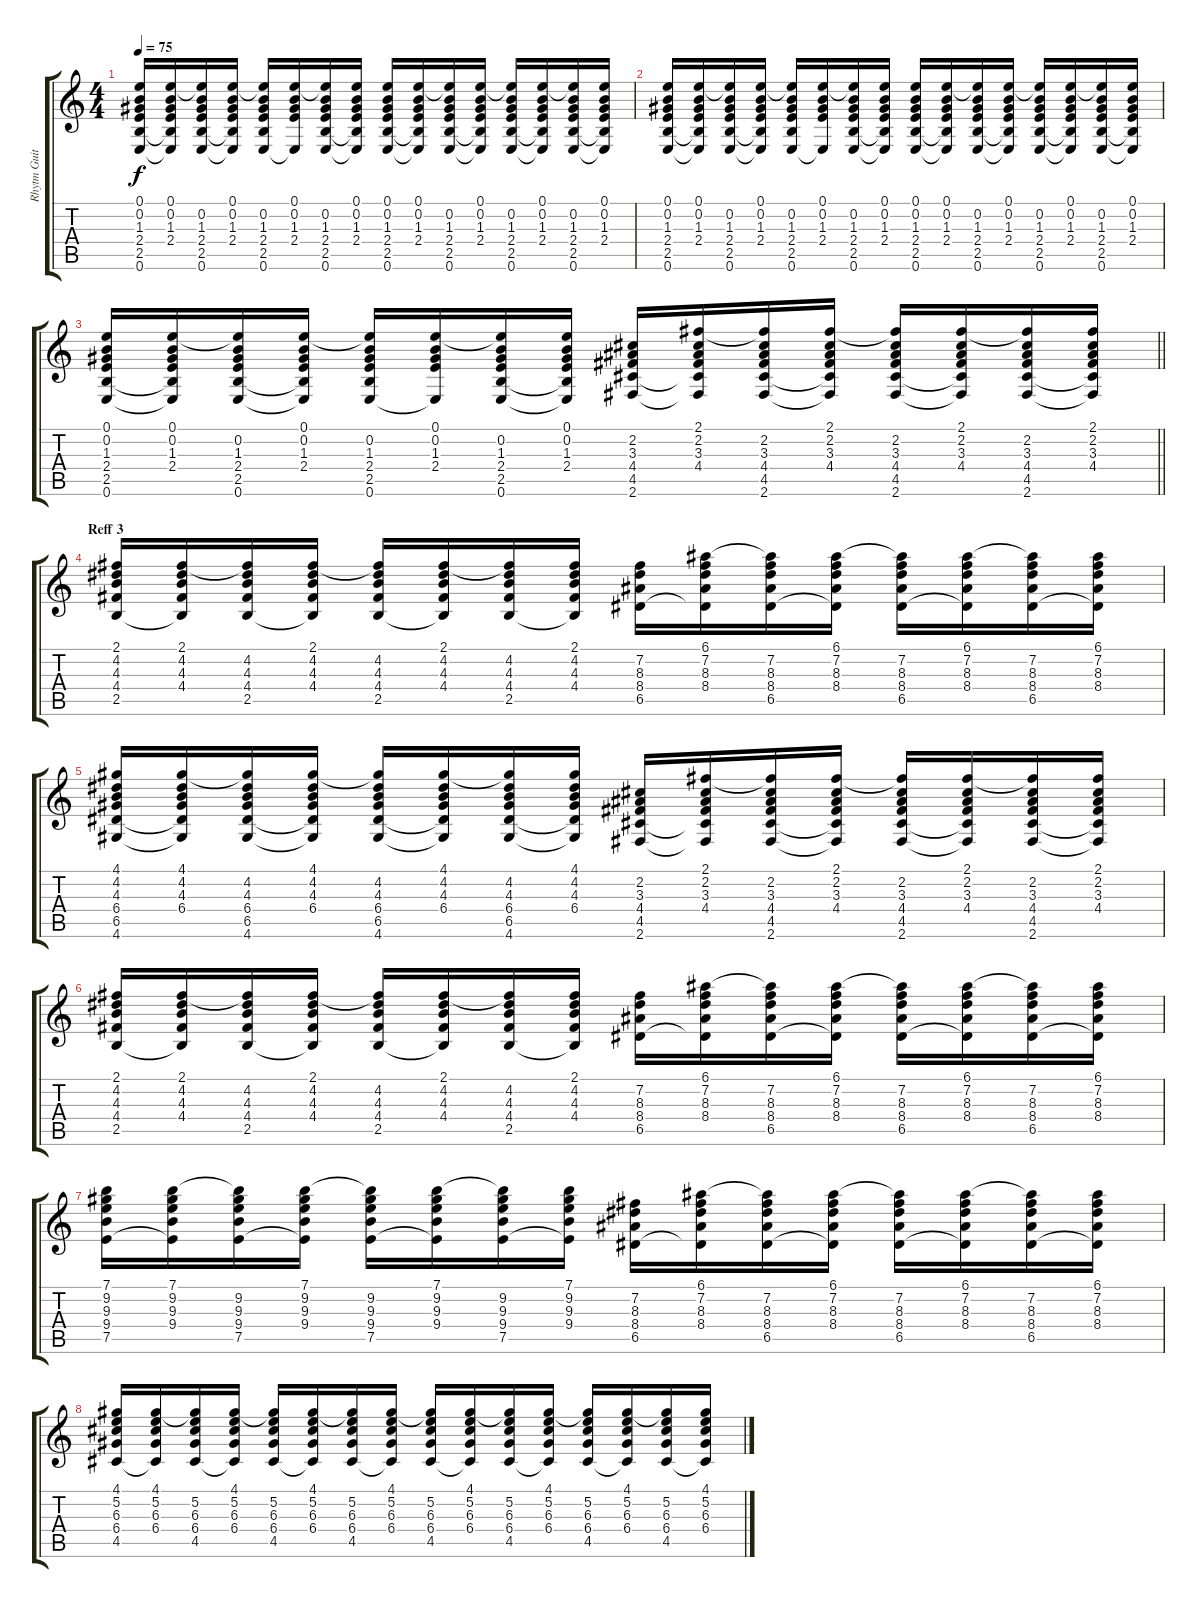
\track ("Rhytm Guitar 1 - Uki" "Rhytm Guit") {instrument acousticguitarnylon}
\staff {score tabs}
\tuning (E4 B3 G3 D3 A2 E2) {hide}
\ts (4 4)
\tempo 75
\clef g2
\ks c
(0.1 0.2 1.3 2.4 2.5 0.6).16{dy f} (0.1 0.2 1.3 2.4 2.5{t} 0.6{t}).16 (0.1{t} 0.2 1.3 2.4 2.5 0.6).16 (0.1 0.2 1.3 2.4 2.5{t} 0.6{t}).16 (0.1{t} 0.2 1.3 2.4 2.5 0.6).16 (0.1 0.2 1.3 2.4 0.6{t}).16 (0.1{t} 0.2 1.3 2.4 2.5 0.6).16 (0.1 0.2 1.3 2.4 2.5{t} 0.6{t}).16 (0.1 0.2 1.3 2.4 2.5 0.6).16 (0.1 0.2 1.3 2.4 2.5{t} 0.6{t}).16 (0.1{t} 0.2 1.3 2.4 2.5 0.6).16 (0.1 0.2 1.3 2.4 2.5{t} 0.6{t}).16 (0.1{t} 0.2 1.3 2.4 2.5 0.6).16 (0.1 0.2 1.3 2.4 2.5{t} 0.6{t}).16 (0.1{t} 0.2 1.3 2.4 2.5 0.6).16 (0.1 0.2 1.3 2.4 2.5{t} 0.6{t}).16 |
(0.1 0.2 1.3 2.4 2.5 0.6).16 (0.1 0.2 1.3 2.4 2.5{t} 0.6{t}).16 (0.1{t} 0.2 1.3 2.4 2.5 0.6).16 (0.1 0.2 1.3 2.4 2.5{t} 0.6{t}).16 (0.1{t} 0.2 1.3 2.4 2.5 0.6).16 (0.1 0.2 1.3 2.4 0.6{t}).16 (0.1{t} 0.2 1.3 2.4 2.5 0.6).16 (0.1 0.2 1.3 2.4 2.5{t} 0.6{t}).16 (0.1 0.2 1.3 2.4 2.5 0.6).16 (0.1 0.2 1.3 2.4 2.5{t} 0.6{t}).16 (0.1{t} 0.2 1.3 2.4 2.5 0.6).16 (0.1 0.2 1.3 2.4 2.5{t} 0.6{t}).16 (0.1{t} 0.2 1.3 2.4 2.5 0.6).16 (0.1 0.2 1.3 2.4 2.5{t} 0.6{t}).16 (0.1{t} 0.2 1.3 2.4 2.5 0.6).16 (0.1 0.2 1.3 2.4 2.5{t} 0.6{t}).16 |
\barLineRight lightlight
(0.1 0.2 1.3 2.4 2.5 0.6).16 (0.1 0.2 1.3 2.4 2.5{t} 0.6{t}).16 (0.1{t} 0.2 1.3 2.4 2.5 0.6).16 (0.1 0.2 1.3 2.4 2.5{t} 0.6{t}).16 (0.1{t} 0.2 1.3 2.4 2.5 0.6).16 (0.1 0.2 1.3 2.4 0.6{t}).16 (0.1{t} 0.2 1.3 2.4 2.5 0.6).16 (0.1 0.2 1.3 2.4 2.5{t} 0.6{t}).16 (2.2 3.3 4.4 4.5 2.6).16 (2.1 2.2 3.3 4.4 4.5{t} 2.6{t}).16 (2.1{t} 2.2 3.3 4.4 4.5 2.6).16 (2.1 2.2 3.3 4.4 4.5{t} 2.6{t}).16 (2.1{t} 2.2 3.3 4.4 4.5 2.6).16 (2.1 2.2 3.3 4.4 4.5{t} 2.6{t}).16 (2.1{t} 2.2 3.3 4.4 4.5 2.6).16 (2.1 2.2 3.3 4.4 4.5{t} 2.6{t}).16 |
\section ("" "Reff 3")
(2.1 4.2 4.3 4.4 2.5).16 (2.1 4.2 4.3 4.4 2.5{t}).16 (2.1{t} 4.2 4.3 4.4 2.5).16 (2.1 4.2 4.3 4.4 2.5{t}).16 (2.1{t} 4.2 4.3 4.4 2.5).16 (2.1 4.2 4.3 4.4 2.5{t}).16 (2.1{t} 4.2 4.3 4.4 2.5).16 (2.1 4.2 4.3 4.4 2.5{t}).16 (7.2 8.3 8.4 6.5).16 (6.1 7.2 8.3 8.4 6.5{t}).16 (6.1{t} 7.2 8.3 8.4 6.5).16 (6.1 7.2 8.3 8.4 6.5{t}).16 (6.1{t} 7.2 8.3 8.4 6.5).16 (6.1 7.2 8.3 8.4 6.5{t}).16 (6.1{t} 7.2 8.3 8.4 6.5).16 (6.1 7.2 8.3 8.4 6.5{t}).16 |
(4.1 4.2 4.3 6.4 6.5 4.6).16 (4.1 4.2 4.3 6.4 6.5{t} 4.6{t}).16 (4.1{t} 4.2 4.3 6.4 6.5 4.6).16 (4.1 4.2 4.3 6.4 6.5{t} 4.6{t}).16 (4.1{t} 4.2 4.3 6.4 6.5 4.6).16 (4.1 4.2 4.3 6.4 6.5{t} 4.6{t}).16 (4.1{t} 4.2 4.3 6.4 6.5 4.6).16 (4.1 4.2 4.3 6.4 6.5{t} 4.6{t}).16 (2.2 3.3 4.4 4.5 2.6).16 (2.1 2.2 3.3 4.4 4.5{t} 2.6{t}).16 (2.1{t} 2.2 3.3 4.4 4.5 2.6).16 (2.1 2.2 3.3 4.4 4.5{t} 2.6{t}).16 (2.1{t} 2.2 3.3 4.4 4.5 2.6).16 (2.1 2.2 3.3 4.4 4.5{t} 2.6{t}).16 (2.1{t} 2.2 3.3 4.4 4.5 2.6).16 (2.1 2.2 3.3 4.4 4.5{t} 2.6{t}).16 |
(2.1 4.2 4.3 4.4 2.5).16 (2.1 4.2 4.3 4.4 2.5{t}).16 (2.1{t} 4.2 4.3 4.4 2.5).16 (2.1 4.2 4.3 4.4 2.5{t}).16 (2.1{t} 4.2 4.3 4.4 2.5).16 (2.1 4.2 4.3 4.4 2.5{t}).16 (2.1{t} 4.2 4.3 4.4 2.5).16 (2.1 4.2 4.3 4.4 2.5{t}).16 (7.2 8.3 8.4 6.5).16 (6.1 7.2 8.3 8.4 6.5{t}).16 (6.1{t} 7.2 8.3 8.4 6.5).16 (6.1 7.2 8.3 8.4 6.5{t}).16 (6.1{t} 7.2 8.3 8.4 6.5).16 (6.1 7.2 8.3 8.4 6.5{t}).16 (6.1{t} 7.2 8.3 8.4 6.5).16 (6.1 7.2 8.3 8.4 6.5{t}).16 |
(7.1 9.2 9.3 9.4 7.5).16 (7.1 9.2 9.3 9.4 7.5{t}).16 (7.1{t} 9.2 9.3 9.4 7.5).16 (7.1 9.2 9.3 9.4 7.5{t}).16 (7.1{t} 9.2 9.3 9.4 7.5).16 (7.1 9.2 9.3 9.4 7.5{t}).16 (7.1{t} 9.2 9.3 9.4 7.5).16 (7.1 9.2 9.3 9.4 7.5{t}).16 (7.2 8.3 8.4 6.5).16 (6.1 7.2 8.3 8.4 6.5{t}).16 (6.1{t} 7.2 8.3 8.4 6.5).16 (6.1 7.2 8.3 8.4 6.5{t}).16 (6.1{t} 7.2 8.3 8.4 6.5).16 (6.1 7.2 8.3 8.4 6.5{t}).16 (6.1{t} 7.2 8.3 8.4 6.5).16 (6.1 7.2 8.3 8.4 6.5{t}).16 |
(4.1 5.2 6.3 6.4 4.5).16 (4.1 5.2 6.3 6.4 4.5{t}).16 (4.1{t} 5.2 6.3 6.4 4.5).16 (4.1 5.2 6.3 6.4 4.5{t}).16 (4.1{t} 5.2 6.3 6.4 4.5).16 (4.1 5.2 6.3 6.4 4.5{t}).16 (4.1{t} 5.2 6.3 6.4 4.5).16 (4.1 5.2 6.3 6.4 4.5{t}).16 (4.1{t} 5.2 6.3 6.4 4.5).16 (4.1 5.2 6.3 6.4 4.5{t}).16 (4.1{t} 5.2 6.3 6.4 4.5).16 (4.1 5.2 6.3 6.4 4.5{t}).16 (4.1{t} 5.2 6.3 6.4 4.5).16 (4.1 5.2 6.3 6.4 4.5{t}).16 (4.1{t} 5.2 6.3 6.4 4.5).16 (4.1 5.2 6.3 6.4 4.5{t}).16
